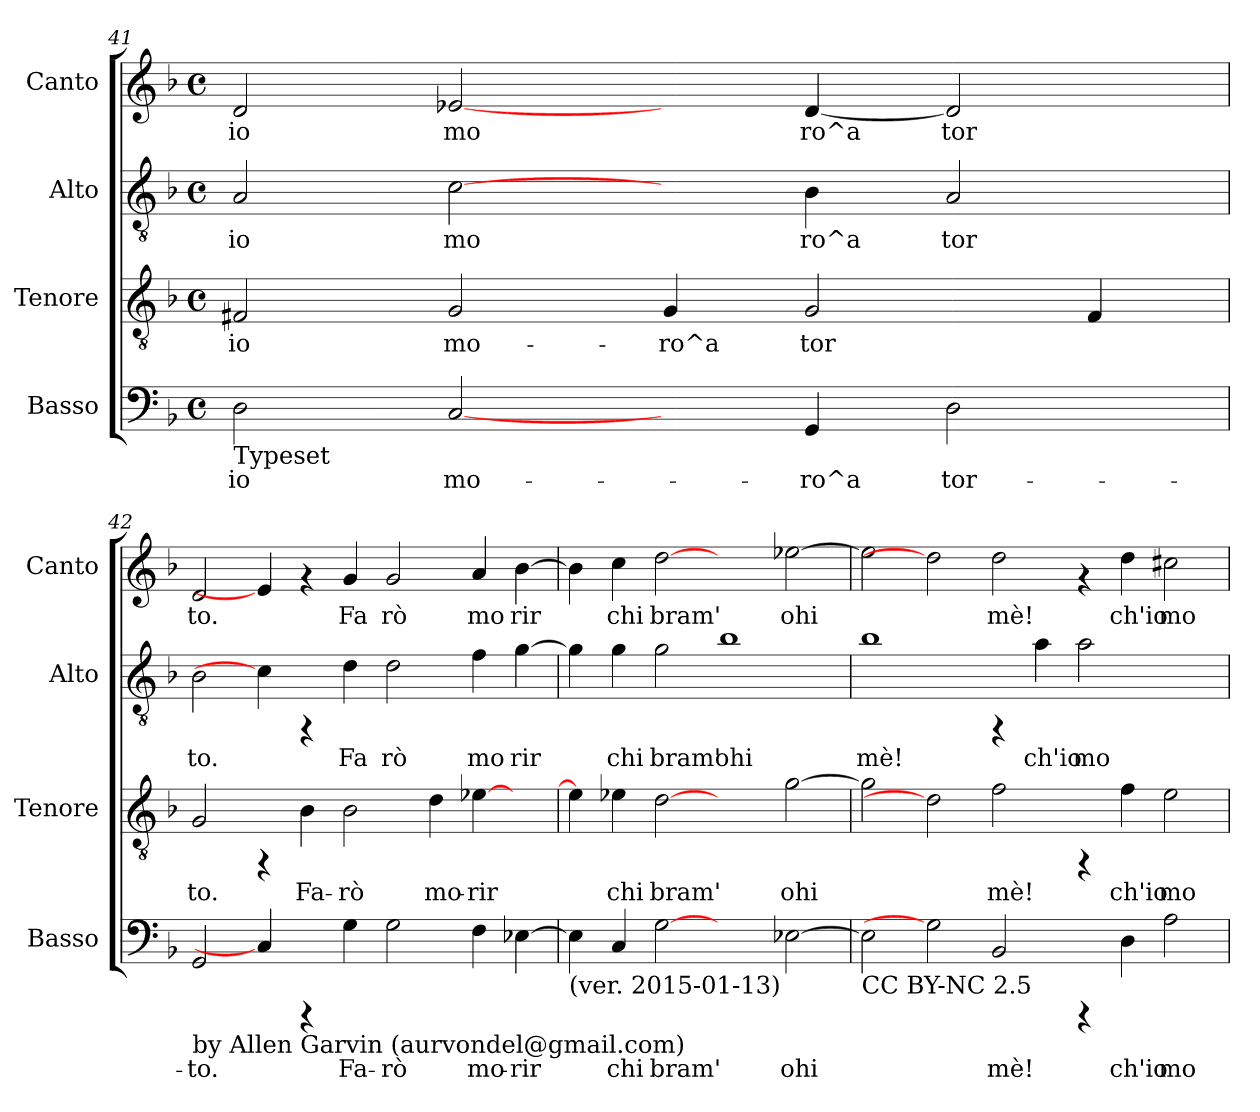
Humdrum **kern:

**kern	**text	**kern	**text	**kern	**text	**kern	**text
*part4	*part4	*part3	*part3	*part2	*part2	*part1	*part1
*staff4	*staff4	*staff3	*staff3	*staff2	*staff2	*staff1	*staff1
*I"Basso	*	*I"Tenore	*	*I"Alto	*	*I"Canto	*
*I'Basso	*	*I'Tenore	*	*I'Alto	*	*I'Canto	*
*clefF4	*	*clefGv2	*	*clefGv2	*	*clefG2	*
*k[b-]	*	*k[b-]	*	*k[b-]	*	*k[b-]	*
*F:	*	*F:	*	*F:	*	*F:	*
*M4/4	*	*M4/4	*	*M4/4	*	*M4/4	*
*met(c)	*	*met(c)	*	*met(c)	*	*met(c)	*
=41	=41	=41	=41	=41	=41	=41	=41
!LO:TX:b:t=Typeset	!	!	!	!	!	!	!
!	!LO:LY:b:cj	!	!LO:LY:b:cj	!	!LO:LY:b:cj	!	!LO:LY:b:cj
2D\	io	2F#X/	io	2A/	io	2d/	io
!	!LO:LY:b:cj	!	!LO:LY:b:cj	!	!LO:LY:b:cj	!	!LO:LY:b:cj
[2C/	mo-	2G/	mo-	[2c\	mo	[2e-X/	mo
!	!	!	!LO:LY:b:cj	!	!	!	!
4ryy	.	4G/	-ro^a	4ryy	.	4ryy	.
!	!LO:LY:b:cj	!	!LO:LY:b:cj	!	!LO:LY:b:cj	!	!LO:LY:b:cj
4GG/	-ro^a	2G/	tor-	4B-\	ro^a	[<4d/	ro^a
!	!LO:LY:b:cj	!	!	!	!LO:LY:b:cj	!	!LO:LY:b:cj
2D\	tor-	.	.	2A/	tor	2d/]	tor
!	!	!	!LO:LY:b:cj	!	!	!	!
.	.	4F#/	--	.	.	.	.
=42	=42	=42	=42	=42	=42	=42	=42
!LO:TX:b:t=by Allen Garvin (aurvondel@gmail.com)	!	!	!	!	!	!	!
!	!LO:LY:b:cj	!	!LO:LY:b:cj	!	!LO:LY:b:cj	!	!LO:LY:b:cj
2GG/	-to.	2G/	-to.	2B-\	to.	2d/	to.
4C/]	.	4rFF	.	4c\]	.	4e-/]	.
!	!	!	!LO:LY:b:cj	!	!	!	!
4rCCC	.	4B-\	Fa-	4rFF	.	4rf	.
!	!LO:LY:b:cj	!	!LO:LY:b:cj	!	!LO:LY:b:cj	!	!LO:LY:b:cj
4G\	Fa-	2B-\	-rò	4d\	Fa	4g/	Fa
!	!LO:LY:b:cj	!	!	!	!LO:LY:b:cj	!	!LO:LY:b:cj
2G\	-rò	.	.	2d\	rò	2g/	rò
!	!	!	!LO:LY:b:cj	!	!	!	!
.	.	4d\	mo-	.	.	.	.
!	!LO:LY:b:cj	!	!LO:LY:b:cj	!	!LO:LY:b:cj	!	!LO:LY:b:cj
4F\	mo-	[>4e-X\	-rir	4f\	mo	4a/	mo
!	!LO:LY:b:cj	!	!	!	!LO:LY:b:cj	!	!LO:LY:b:cj
[>4E-X\	-rir	4ryy	.	[>4g\	rir	[>4b-\	rir
=43	=43	=43	=43	=43	=43	=43	=43
!LO:TX:b:t=(ver. 2015-01-13)	!	!	!	!	!	!	!
!	!LO:LY:b:cj	!	!LO:LY:b:cj	!	!LO:LY:b:cj	!	!LO:LY:b:cj
4E-\]	.	4e-\]	.	4g\]	.	4b-\]	.
!	!LO:LY:b:cj	!	!LO:LY:b:cj	!	!LO:LY:b:cj	!	!LO:LY:b:cj
4C/	chi	4e-X\	chi	4g\	chi	4cc\	chi
!	!LO:LY:b:cj	!	!LO:LY:b:cj	!	!LO:LY:b:cj	!	!LO:LY:b:cj
[2G	bram'	[2d	bram'	2g\	bram'	[2dd	bram'
!	!	!	!	!	!LO:LY:b:cj	!	!
2ryy	.	2ryy	.	1b-	ohi	2ryy	.
!	!LO:LY:b:cj	!	!LO:LY:b:cj	!	!	!	!LO:LY:b:cj
[>2E-X\	ohi-	[>2g\	ohi-	.	.	[>2ee-X\	ohi
=44	=44	=44	=44	=44	=44	=44	=44
!LO:TX:b:t=CC BY-NC 2.5	!	!	!	!	!	!	!
!	!LO:LY:b:cj	!	!LO:LY:b:cj	!	!LO:LY:b:cj	!	!LO:LY:b:cj
2E-\]	--	2g\]	--	1b-	mè!	2ee-\]	.
2G]	.	2d]	.	.	.	2dd]	.
!	!LO:LY:b:cj	!	!LO:LY:b:cj	!	!	!	!LO:LY:b:cj
2BB-/	-mè!	2f\	-mè!	4rFF	.	2dd\	mè!
!	!	!	!	!	!LO:LY:b:cj	!	!
.	.	.	.	4a\	ch'io	.	.
!	!	!	!	!	!LO:LY:b:cj	!	!
4rCCC	.	4rFF	.	2a\	mo	4rf	.
!	!LO:LY:b:cj	!	!LO:LY:b:cj	!	!	!	!LO:LY:b:cj
4D\	ch'io	4f\	ch'io	.	.	4dd\	ch'io
!	!LO:LY:b:cj	!	!LO:LY:b:cj	!	!	!	!LO:LY:b:cj
2A\	mo-	2e\	mo-	2ryy	.	2cc#X\	mo
=	=	=	=	=	=	=	=
*-	*-	*-	*-	*-	*-	*-	*-
